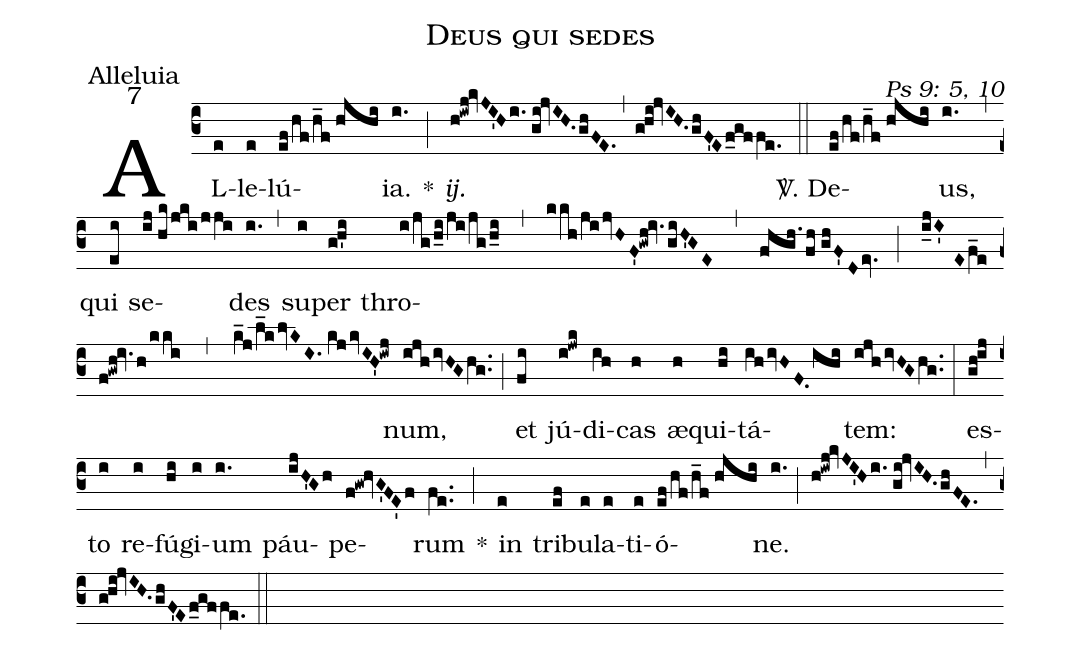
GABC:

name: Deus qui sedes;
office-part: Alleluia;
mode: 7;
commentary: Ps 9: 5, 10;
%%
(c3) AL(e)le(e)lú(ef/hf/h_f//hjhi)ia.(i.) *(;) {<i>ij.</i>}(h!iwj!kvJI'Hi.//gi!jvIH./ghFE.) (,) (g!hi!jvIH./ghF'E/f_gffe.) (::)
<sp>V/</sp>. De(ef/hf/h_f//hjhi)us,(i.) (,) qui(ei) se(ij//hk/jki/jji)des(i.) (,) su(i)per(g!h'i) thro(i/jg/h_i/ji/jg/h_i , kkh/ji/jvHF'!gwh!iv./giH'GE , fhgh./fh//ghF'D/ev. ; i_jI'E/f_e//f!gwh!iv./h/kki , k_j/l_k/lvKI.//kj/kvIH'!iwj)num,(ijh/ivHG/hg..) (;) et(fi) jú(i!jwk)di(ih)cas(h) æ(h)qui(hi)tá(ih/ivHF./ihi)tem:(ijh/ivHG/hg..) (:)
es(gh!ij)to(i) re(i)fú(hi)gi(i)um(i.) páu(ijH'Gh)pe(f!gw!hvG'FE'f)rum(fe..) *(;) in(e) tri(ef)bu(e)la(e)ti(e)ó(ef/hf/h_f//hjhi)ne.(i.) (;) (h!iwj!kvJI'Hi.//gi!jvIH.ghFE.) (,) (g!hi!jvIH./ghF'E/f_gffe.) (::)
